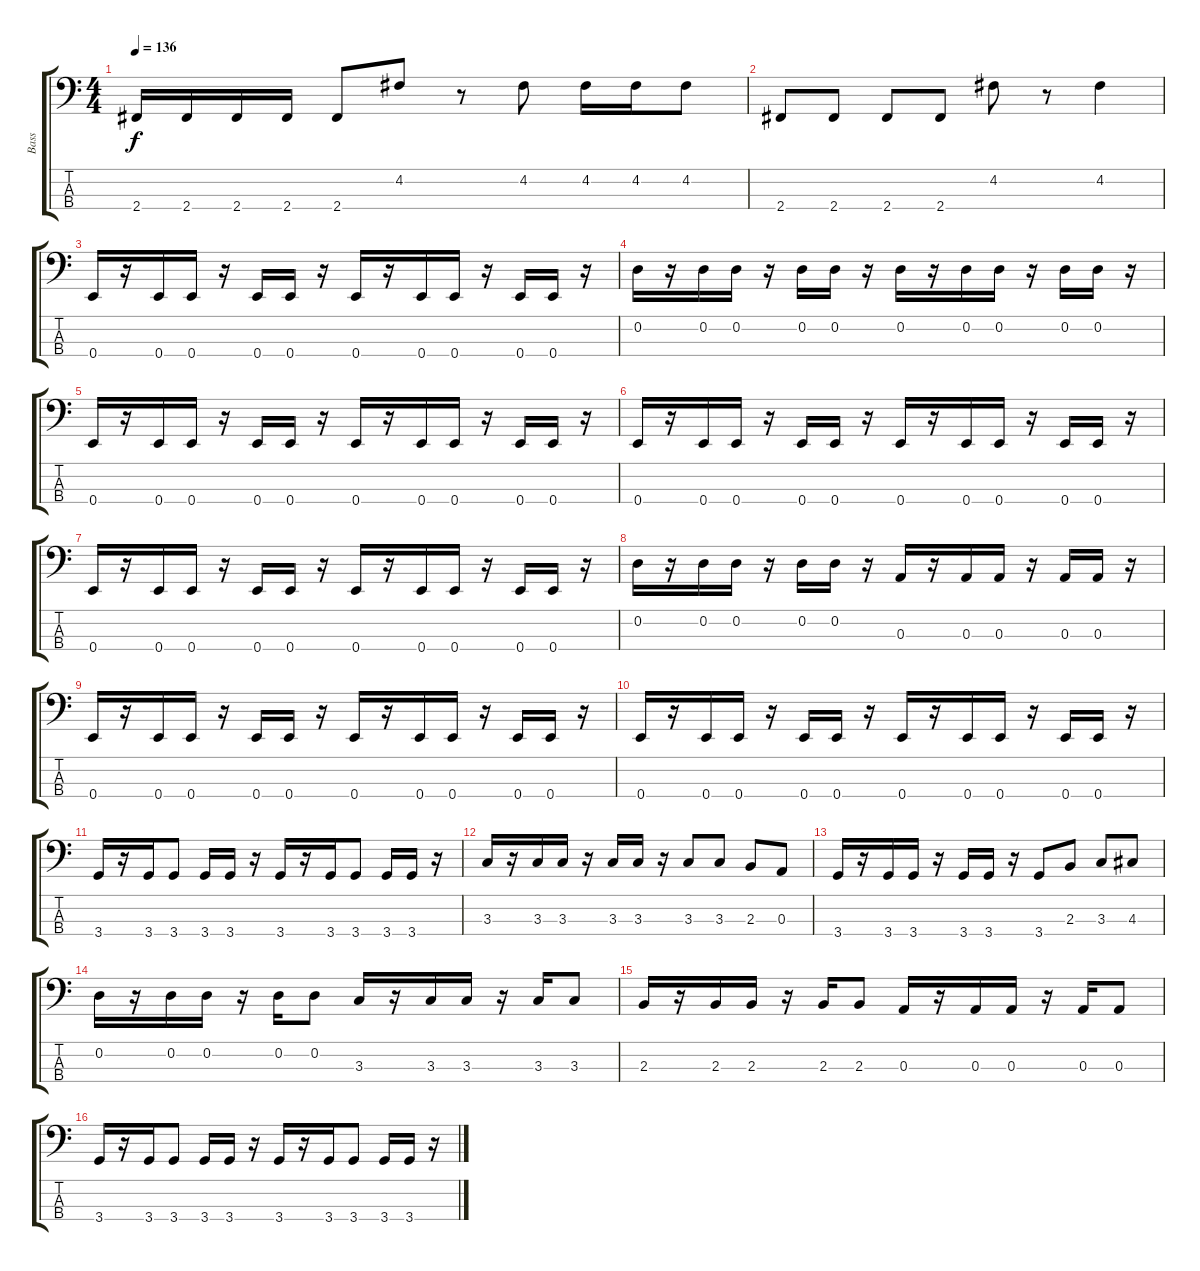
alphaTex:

\track ("Bass" "Bass") {instrument electricbasspick}
\staff {score tabs}
\tuning (G2 D2 A1 E1) {hide}
\ts (4 4)
\tempo 136
\clef f4
\ks c
2.4.16{dy f} 2.4.16 2.4.16 2.4.16 2.4.8 4.2.8 r.8 4.2.8 4.2.16 4.2.16 4.2.8 |
2.4.8 2.4.8 2.4.8 2.4.8 4.2.8 r.8 4.2.4 |
0.4.16 r.16 0.4.16 0.4.16 r.16 0.4.16 0.4.16 r.16 0.4.16 r.16 0.4.16 0.4.16 r.16 0.4.16 0.4.16 r.16 |
0.2.16 r.16 0.2.16 0.2.16 r.16 0.2.16 0.2.16 r.16 0.2.16 r.16 0.2.16 0.2.16 r.16 0.2.16 0.2.16 r.16 |
0.4.16 r.16 0.4.16 0.4.16 r.16 0.4.16 0.4.16 r.16 0.4.16 r.16 0.4.16 0.4.16 r.16 0.4.16 0.4.16 r.16 |
0.4.16 r.16 0.4.16 0.4.16 r.16 0.4.16 0.4.16 r.16 0.4.16 r.16 0.4.16 0.4.16 r.16 0.4.16 0.4.16 r.16 |
0.4.16 r.16 0.4.16 0.4.16 r.16 0.4.16 0.4.16 r.16 0.4.16 r.16 0.4.16 0.4.16 r.16 0.4.16 0.4.16 r.16 |
0.2.16 r.16 0.2.16 0.2.16 r.16 0.2.16 0.2.16 r.16 0.3.16 r.16 0.3.16 0.3.16 r.16 0.3.16 0.3.16 r.16 |
0.4.16 r.16 0.4.16 0.4.16 r.16 0.4.16 0.4.16 r.16 0.4.16 r.16 0.4.16 0.4.16 r.16 0.4.16 0.4.16 r.16 |
0.4.16 r.16 0.4.16 0.4.16 r.16 0.4.16 0.4.16 r.16 0.4.16 r.16 0.4.16 0.4.16 r.16 0.4.16 0.4.16 r.16 |
3.4.16 r.16 3.4.16 3.4.8 3.4.16 3.4.16 r.16 3.4.16 r.16 3.4.16 3.4.8 3.4.16 3.4.16 r.16 |
3.3.16 r.16 3.3.16 3.3.16 r.16 3.3.16 3.3.16 r.16 3.3.8 3.3.8 2.3.8 0.3.8 |
3.4.16 r.16 3.4.16 3.4.16 r.16 3.4.16 3.4.16 r.16 3.4.8 2.3.8 3.3.8 4.3.8 |
0.2.16 r.16 0.2.16 0.2.16 r.16 0.2.16 0.2.8 3.3.16 r.16 3.3.16 3.3.16 r.16 3.3.16 3.3.8 |
2.3.16 r.16 2.3.16 2.3.16 r.16 2.3.16 2.3.8 0.3.16 r.16 0.3.16 0.3.16 r.16 0.3.16 0.3.8 |
3.4.16 r.16 3.4.16 3.4.8 3.4.16 3.4.16 r.16 3.4.16 r.16 3.4.16 3.4.8 3.4.16 3.4.16 r.16
